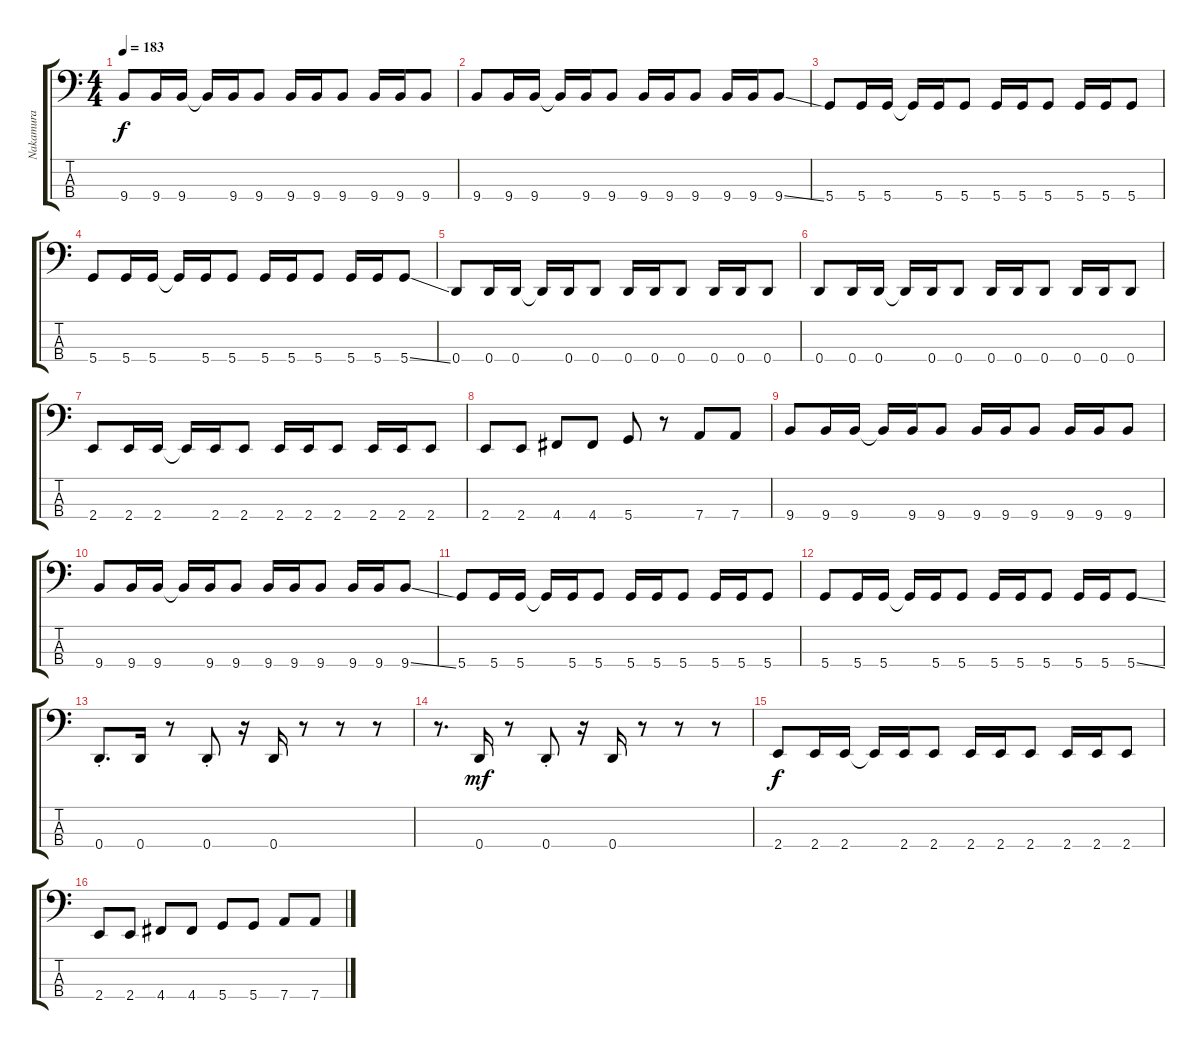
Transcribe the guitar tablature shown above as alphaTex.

\track ("Nakamura" "Nakamura") {instrument electricbassfinger}
\staff {score tabs}
\tuning (G2 D2 A1 D1) {hide}
\ts (4 4)
\tempo 183
\clef f4
\ks c
9.4.8{dy f} 9.4.16 9.4.16 9.4{t}.16 9.4.16 9.4.8 9.4.16 9.4.16 9.4.8 9.4.16 9.4.16 9.4.8 |
9.4.8 9.4.16 9.4.16 9.4{t}.16 9.4.16 9.4.8 9.4.16 9.4.16 9.4.8 9.4.16 9.4.16 9.4{ss}.8 |
5.4.8 5.4.16 5.4.16 5.4{t}.16 5.4.16 5.4.8 5.4.16 5.4.16 5.4.8 5.4.16 5.4.16 5.4.8 |
5.4.8 5.4.16 5.4.16 5.4{t}.16 5.4.16 5.4.8 5.4.16 5.4.16 5.4.8 5.4.16 5.4.16 5.4{ss}.8 |
0.4.8 0.4.16 0.4.16 0.4{t}.16 0.4.16 0.4.8 0.4.16 0.4.16 0.4.8 0.4.16 0.4.16 0.4.8 |
0.4.8 0.4.16 0.4.16 0.4{t}.16 0.4.16 0.4.8 0.4.16 0.4.16 0.4.8 0.4.16 0.4.16 0.4.8 |
2.4.8 2.4.16 2.4.16 2.4{t}.16 2.4.16 2.4.8 2.4.16 2.4.16 2.4.8 2.4.16 2.4.16 2.4.8 |
2.4.8 2.4.8 4.4.8 4.4.8 5.4.8 r.8 7.4.8 7.4.8 |
9.4.8 9.4.16 9.4.16 9.4{t}.16 9.4.16 9.4.8 9.4.16 9.4.16 9.4.8 9.4.16 9.4.16 9.4.8 |
9.4.8 9.4.16 9.4.16 9.4{t}.16 9.4.16 9.4.8 9.4.16 9.4.16 9.4.8 9.4.16 9.4.16 9.4{ss}.8 |
5.4.8 5.4.16 5.4.16 5.4{t}.16 5.4.16 5.4.8 5.4.16 5.4.16 5.4.8 5.4.16 5.4.16 5.4.8 |
5.4.8 5.4.16 5.4.16 5.4{t}.16 5.4.16 5.4.8 5.4.16 5.4.16 5.4.8 5.4.16 5.4.16 5.4{ss}.8 |
0.4{st}.8{d} 0.4.16 r.8 0.4{st}.8 r.16 0.4.16 r.8 r.8 r.8 |
r.8{d} 0.4.16{dy mf} r.8 0.4{st}.8 r.16 0.4.16 r.8 r.8 r.8 |
2.4.8{dy f} 2.4.16 2.4.16 2.4{t}.16 2.4.16 2.4.8 2.4.16 2.4.16 2.4.8 2.4.16 2.4.16 2.4.8 |
2.4.8 2.4.8 4.4.8 4.4.8 5.4.8 5.4.8 7.4.8 7.4{ss}.8
